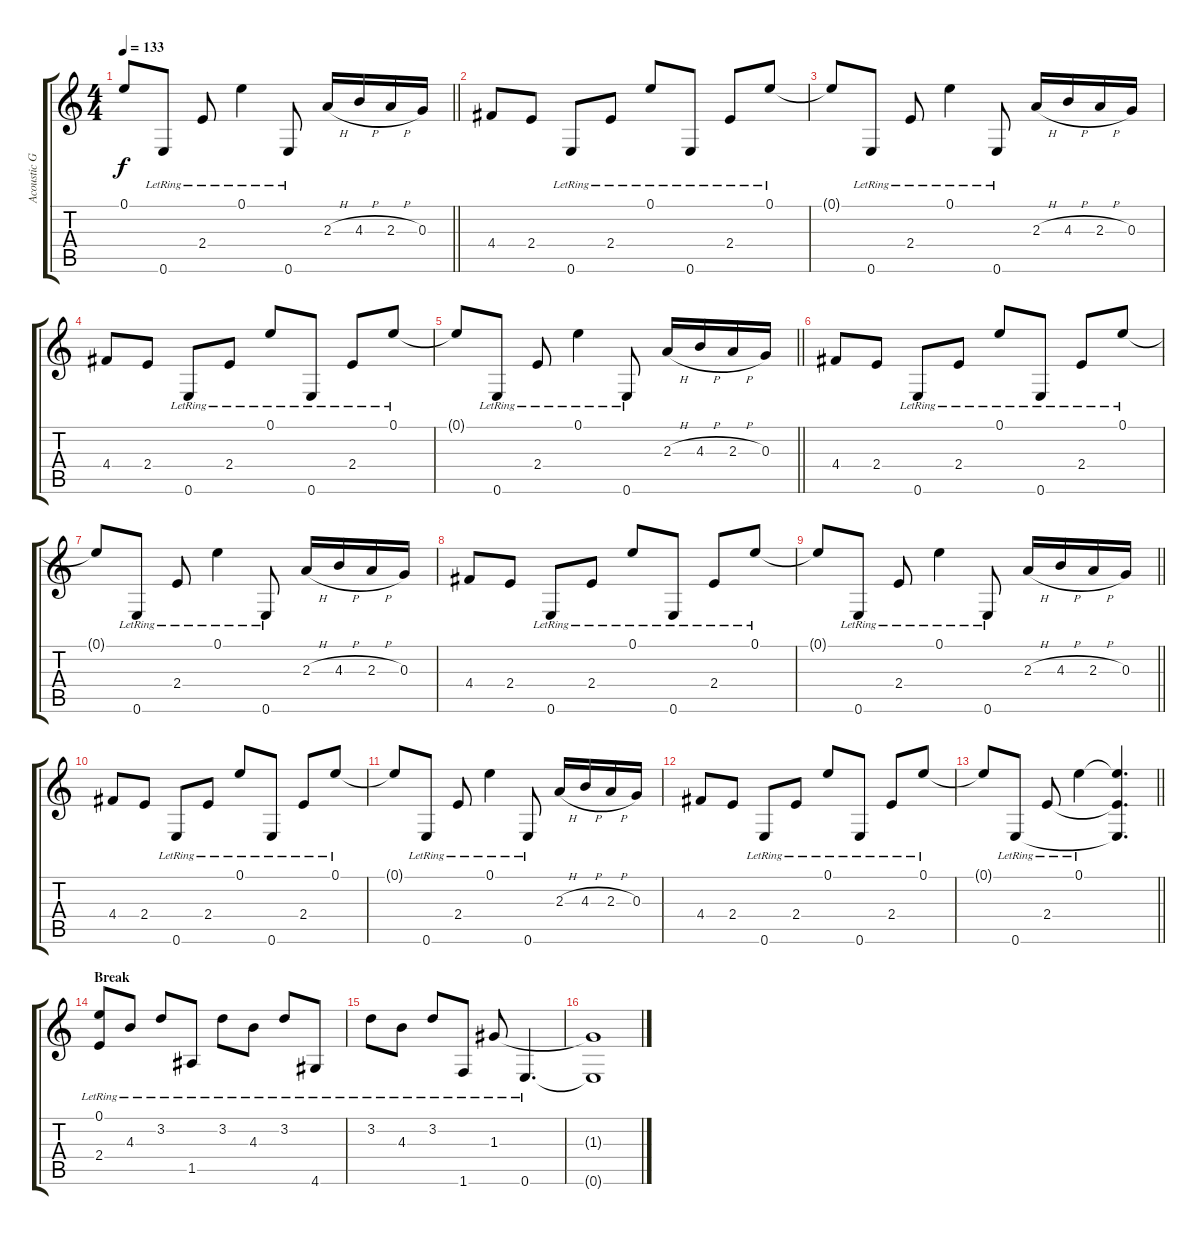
\track ("Acoustic Guitars" "Acoustic G") {instrument acousticguitarsteel}
\staff {score tabs}
\tuning (E4 B3 G3 D3 A2 E2) {hide}
\ts (4 4)
\tempo 133
\clef g2
\barLineRight lightlight
\ks c
0.1{t}.8{dy f} 0.6{lr}.8 2.4{lr}.8 0.1{lr}.4 0.6{lr}.8 2.3{h}.16 4.3{h}.16 2.3{h}.16 0.3.16 |
\section ("" "")
4.4.8 2.4.8 0.6{lr}.8 2.4{lr}.8 0.1{lr}.8 0.6{lr}.8 2.4{lr}.8 0.1{lr}.8 |
0.1{t}.8 0.6{lr}.8 2.4{lr}.8 0.1{lr}.4 0.6{lr}.8 2.3{h}.16 4.3{h}.16 2.3{h}.16 0.3.16 |
4.4.8 2.4.8 0.6{lr}.8 2.4{lr}.8 0.1{lr}.8 0.6{lr}.8 2.4{lr}.8 0.1{lr}.8 |
\barLineRight lightlight
0.1{t}.8 0.6{lr}.8 2.4{lr}.8 0.1{lr}.4 0.6{lr}.8 2.3{h}.16 4.3{h}.16 2.3{h}.16 0.3.16 |
\section ("" "")
4.4.8 2.4.8 0.6{lr}.8 2.4{lr}.8 0.1{lr}.8 0.6{lr}.8 2.4{lr}.8 0.1{lr}.8 |
0.1{t}.8 0.6{lr}.8 2.4{lr}.8 0.1{lr}.4 0.6{lr}.8 2.3{h}.16 4.3{h}.16 2.3{h}.16 0.3.16 |
4.4.8 2.4.8 0.6{lr}.8 2.4{lr}.8 0.1{lr}.8 0.6{lr}.8 2.4{lr}.8 0.1{lr}.8 |
\barLineRight lightlight
0.1{t}.8 0.6{lr}.8 2.4{lr}.8 0.1{lr}.4 0.6{lr}.8 2.3{h}.16 4.3{h}.16 2.3{h}.16 0.3.16 |
\section ("" "")
4.4.8 2.4.8 0.6{lr}.8 2.4{lr}.8 0.1{lr}.8 0.6{lr}.8 2.4{lr}.8 0.1{lr}.8 |
0.1{t}.8 0.6{lr}.8 2.4{lr}.8 0.1{lr}.4 0.6{lr}.8 2.3{h}.16 4.3{h}.16 2.3{h}.16 0.3.16 |
4.4.8 2.4.8 0.6{lr}.8 2.4{lr}.8 0.1{lr}.8 0.6{lr}.8 2.4{lr}.8 0.1{lr}.8 |
\barLineRight lightlight
0.1{t}.8 0.6{lr}.8 2.4{lr}.8 0.1{lr}.4 (0.1{t} 2.4{t} 0.6{t}).4{d} |
\section ("" "Break")
(0.1{lr} 2.4{lr}).8{volume 13 instrument acousticguitarsteel} 4.3{lr}.8 3.2{lr}.8 1.5{lr}.8 3.2{lr}.8 4.3{lr}.8 3.2{lr}.8 4.6{lr}.8 |
3.2{lr}.8 4.3{lr}.8 3.2{lr}.8 1.6{lr}.8 1.3{lr}.8 0.6{lr}.4{d} |
(1.3{t} 0.6{t}).1
